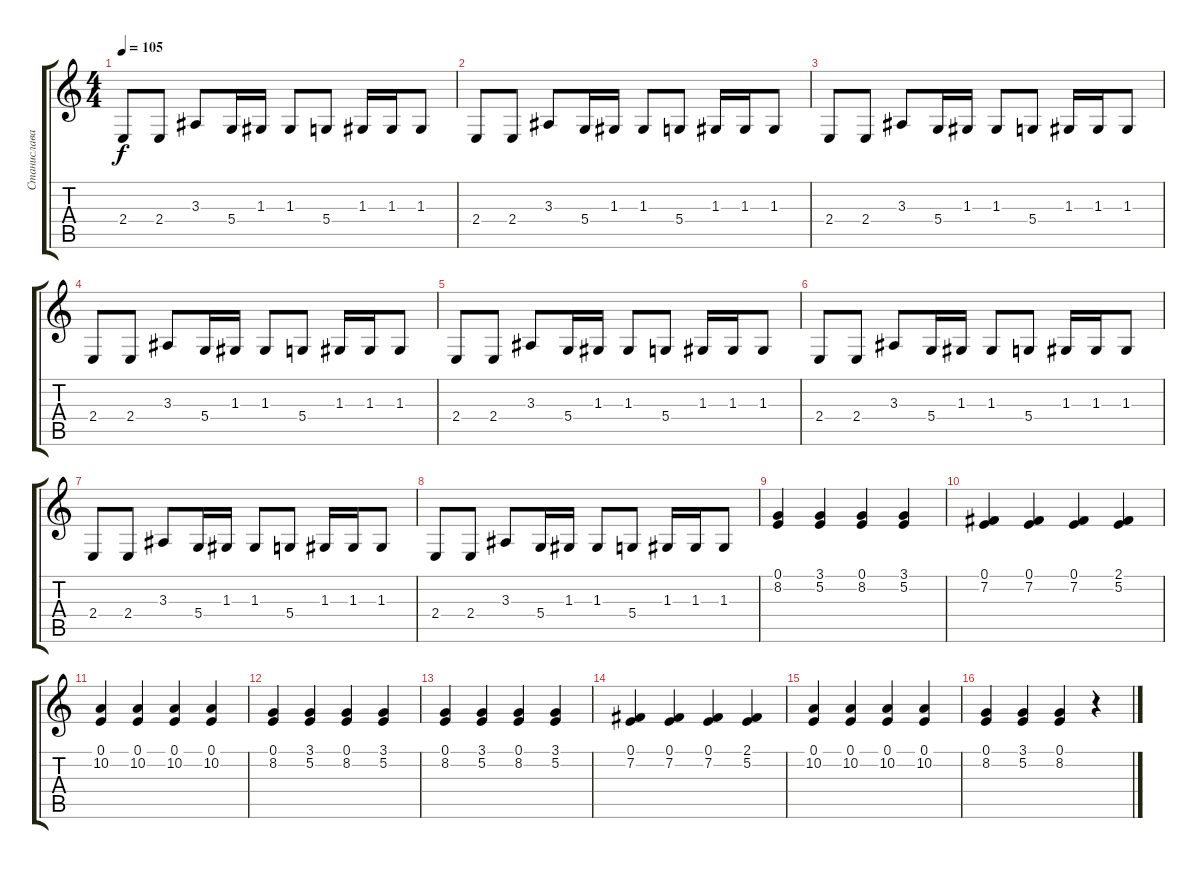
\track ("Станислава Матвеева (клавишные)" "Станислава") {instrument lead8bassandlead}
\staff {score tabs}
\tuning (E4 B3 G3 D3 A2 E2) {hide}
\ts (4 4)
\tempo 105
\clef g2
\ks c
2.4.8{dy f} 2.4.8 3.3.8 5.4.16 1.3.16 1.3.8 5.4.8 1.3.16 1.3.16 1.3.8 |
2.4.8 2.4.8 3.3.8 5.4.16 1.3.16 1.3.8 5.4.8 1.3.16 1.3.16 1.3.8 |
2.4.8 2.4.8 3.3.8 5.4.16 1.3.16 1.3.8 5.4.8 1.3.16 1.3.16 1.3.8 |
2.4.8 2.4.8 3.3.8 5.4.16 1.3.16 1.3.8 5.4.8 1.3.16 1.3.16 1.3.8 |
2.4.8 2.4.8 3.3.8 5.4.16 1.3.16 1.3.8 5.4.8 1.3.16 1.3.16 1.3.8 |
2.4.8 2.4.8 3.3.8 5.4.16 1.3.16 1.3.8 5.4.8 1.3.16 1.3.16 1.3.8 |
2.4.8 2.4.8 3.3.8 5.4.16 1.3.16 1.3.8 5.4.8 1.3.16 1.3.16 1.3.8 |
2.4.8 2.4.8 3.3.8 5.4.16 1.3.16 1.3.8 5.4.8 1.3.16 1.3.16 1.3.8 |
(0.1 8.2).4{volume 14 instrument tremolostrings} (3.1 5.2).4 (0.1 8.2).4 (3.1 5.2).4 |
(0.1 7.2).4 (0.1 7.2).4 (0.1 7.2).4 (2.1 5.2).4 |
(0.1 10.2).4 (0.1 10.2).4 (0.1 10.2).4 (0.1 10.2).4 |
(0.1 8.2).4{volume 14 instrument tremolostrings} (3.1 5.2).4 (0.1 8.2).4 (3.1 5.2).4 |
(0.1 8.2).4{volume 14 instrument tremolostrings} (3.1 5.2).4 (0.1 8.2).4 (3.1 5.2).4 |
(0.1 7.2).4 (0.1 7.2).4 (0.1 7.2).4 (2.1 5.2).4 |
(0.1 10.2).4 (0.1 10.2).4 (0.1 10.2).4 (0.1 10.2).4 |
(0.1 8.2).4{volume 14 instrument tremolostrings} (3.1 5.2).4 (0.1 8.2).4 r.4
